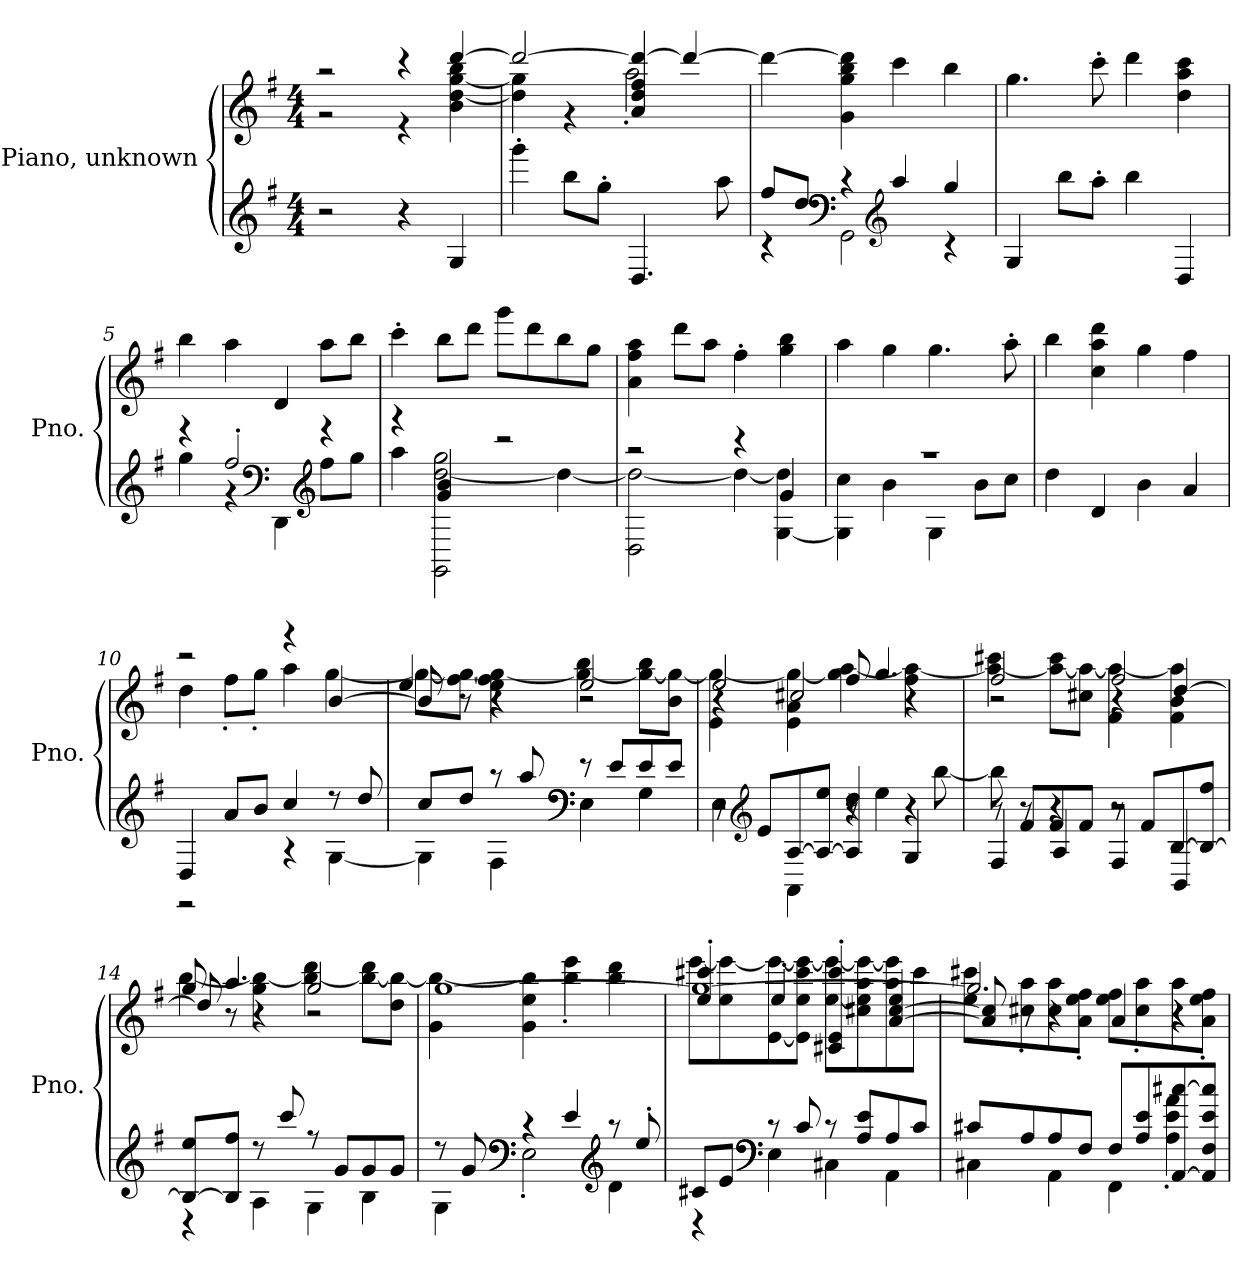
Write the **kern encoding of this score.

**kern	**kern
*part1	*part1
*staff2	*staff1
*I"Piano, unknown	*
*I'Pno.	*
*clefG2	*clefG2
*k[f#]	*k[f#]
*M4/4	*M4/4
*MM120	*MM120
=1	=1
*	*^
2r	2r	2r
4r	4r	4r
4G/	[4ddd/	4b\ [4dd\ [4gg\ 4bb\
=2	=2	=2
4ggg'\	2ddd/_	4dd\] 4gg\]
8bb\L	.	4r
8gg'\J	.	.
4.D/	4a/ 4dd/ 4ff#/ 4ddd/_	2aa'\
.	4ddd/_	.
8aa\	.	.
*	*v	*v
=3	=3
*^	*
8ff#/L	4r	4ddd\_
8dd/J	.	.
*clefF4	*	*
4r	2GG\	4g\ 4gg\ 4bb\ 4ddd\]
*clefG2	*	*
4aa/	.	4ccc\
4gg/	4r	4bb\
*v	*v	*
=4	=4
4G/	4.gg\
8bb\L	.
8aa'\J	8ccc'\
4bb\	4ddd\
4D/	4dd\ 4aa\ 4ccc\
=5	=5
*^	*
4r	4gg\	4bb\
2ff#'/	4r	4aa\
*clefF4	*	*
.	4DD\	4d/
*clefG2	*	*
4r	8ff#\L	8aa\L
.	8gg\J	8bb\J
!!LO:LB:g=z
=6	=6	=6
4r	4aa\	4ccc'\
4g/ 4b/	2GG\ [2dd\ 2gg\	8bb\L
.	.	8ddd\J
2r	.	8ggg\L
.	.	8ddd\
.	4dd\_	8bb\
.	.	8gg\J
=7	=7	=7
2r	2D\ 2dd\_	4a\ 4ff#\ 4aa\
.	.	8ddd\L
.	.	8aa\J
4r	4dd\_	4ff#'\
4g/	[4G\ 4dd\]	4gg\ 4bb\
=8	=8	=8
1r	4G\] 4cc\	4aa\
.	4b\	4gg\
.	4G\	4.gg\
.	8b\L	.
.	8cc\J	8aa'\
*v	*v	*
=9	=9
4dd\	4bb\
4d/	4cc\ 4aa\ 4ddd\
4b\	4gg\
4a/	4ff#\
=10	=10
*^	*^
4D/	2r	2r	4dd\
8a/L	.	.	8ff#'\L
8b/J	.	.	8gg'\J
4cc/	4r	4r	4aa\
8r	[4G\	[4b/	[4gg\
8dd/	.	.	.
!!LO:LB:g=z
=11	=11	=11	=11
*	*	*	*^
8cc/L	4G\]	8b/]	8gg\L_	4ee/
8dd/J	.	8r	8ff#\ 8gg\_J	.
8r	4F#\	4r	4ee\ 4ff#\ 4gg\_	4r
8aa/	.	.	.	.
*clefF4	*	*	*	*
8r	4E\	2ee/	4gg\_ 4bb\	2r
8e/L	.	.	.	.
8e/	4G\	.	8gg\_ 8bb\L	.
8e/J	.	.	8b\ 8gg\_J	.
=12	=12	=12	=12	=12
*	*^	*	*	*
8r	4E\	2r	2ee/	4e\ 4gg\_	4r
*clefG2	*	*	*	*	*
8e/L	.	.	.	.	.
[8A/	4AA\	.	.	4e\ 4a\ 4gg\_	2cc#X/
8A/_ 8ee/J	.	.	.	.	.
4A/] 4dd/	8r	4r	8ff#/	4gg\] [4aa\	.
.	4ee\	.	4.gg/	.	.
4r	.	4G/	.	4ff#\ 4aa\_	4r
.	[8bb\	.	.	.	.
=13	=13	=13	=13	=13	=13
8r	8bb\]	4F#/	2ff#/	4aa\_ 4ccc#X\	2r
8f#/L	8r	.	.	.	.
8f#/	4r	4A/	.	8aa\_ 8ccc#\L	.
8f#/J	.	.	.	8cc#X\ 8aa\_J	.
8r	2r	4F#/	2ff#/	4f#\ 4aa\_	4r
8f#/L	.	.	.	.	.
[8B/	.	4BB/	.	4f#\ 4b\ 4aa\]	[4dd/
8B/_ 8ff#/J	.	.	.	.	.
*	*v	*v	*	*	*
!!LO:LB:g=z	!!	!!
=14	=14	=14	=14	=14
8B/_ 8ee/L	4r	8gg/	[4bb\	8dd/]
8B/] 8ff#/J	.	4.aa/	.	8r
8r	4A\	.	4gg\ 4bb\_	4r
8ccc/	.	.	.	.
8r	4G\	2gg/	4bb\_ 4ddd\	2r
8g/L	.	.	.	.
8g/	4B\	.	8bb\_ 8ddd\L	.
8g/J	.	.	8dd\ 8bb\_J	.
*	*	*	*v	*v
=15	=15	=15	=15
8r	4G\	[1gg	4g\ 4bb\_
8g/	.	.	.
*clefF4	*	*	*
4r	2E'\	.	4g\ 4ee\ 4bb\]
4e/	.	.	4bb\' 4eee\'
*clefG2	*	*	*
8r	4d\	.	4bb\ 4ddd\
8ee'/	.	.	.
=16	=16	=16	=16
*	*	*	*^
8c#X/L	4r	1gg_	[8eee\L	4ee/' 4ccc#X/'
8e/J	.	.	8ee\ 8eee\_	.
*clefF4	*	*	*	*
8r	4E\	.	[8e\ 8eee\_	4ee'/
8c#/	.	.	8e\] 8ee\ 8ccc#\ 8eee\_J	.
8r	4C#X\	.	[8ee\ 8eee\_L	4c#X/' 4e/' 4ccc#/'
8A/ 8e/L	.	.	8cc#X\ 8ee\] 8aa\ 8eee\_	.
8A/	4AA\	.	8aa\ 8eee\]	[4a/ [4cc#/ 4ee/
8c#/J	.	.	8ccc#\J	.
!!LO:LB:g=z	!!	!!
=17	=17	=17	=17	=17
8c#X/L	4C#X\	2.gg/]	8ee\ 8ccc#X\L	8a/] 8cc#/]
8A/	.	.	8cc#X\' 8aa\'	8r
8A/	4AA\	.	8cc#\ 8aa\	4r
8F#/J	.	.	8a\' 8ee\' 8ff#\'J	.
8F#/L	4FF#\	.	8ee\ 8ff#\L	4a/
8A/ 8e/	.	.	8cc#\' 8aa\'	.
[8AA/ [8cc#X/	4A\' 4e\' 4a\'	4r	8aa\	4r
8AA/] 8F#/ 8e/ 8cc#/]J	.	.	8a\' 8ee\' 8ff#\'J	.
*v	*v	*	*	*
*	*v	*v	*v
=	=
*-	*-
